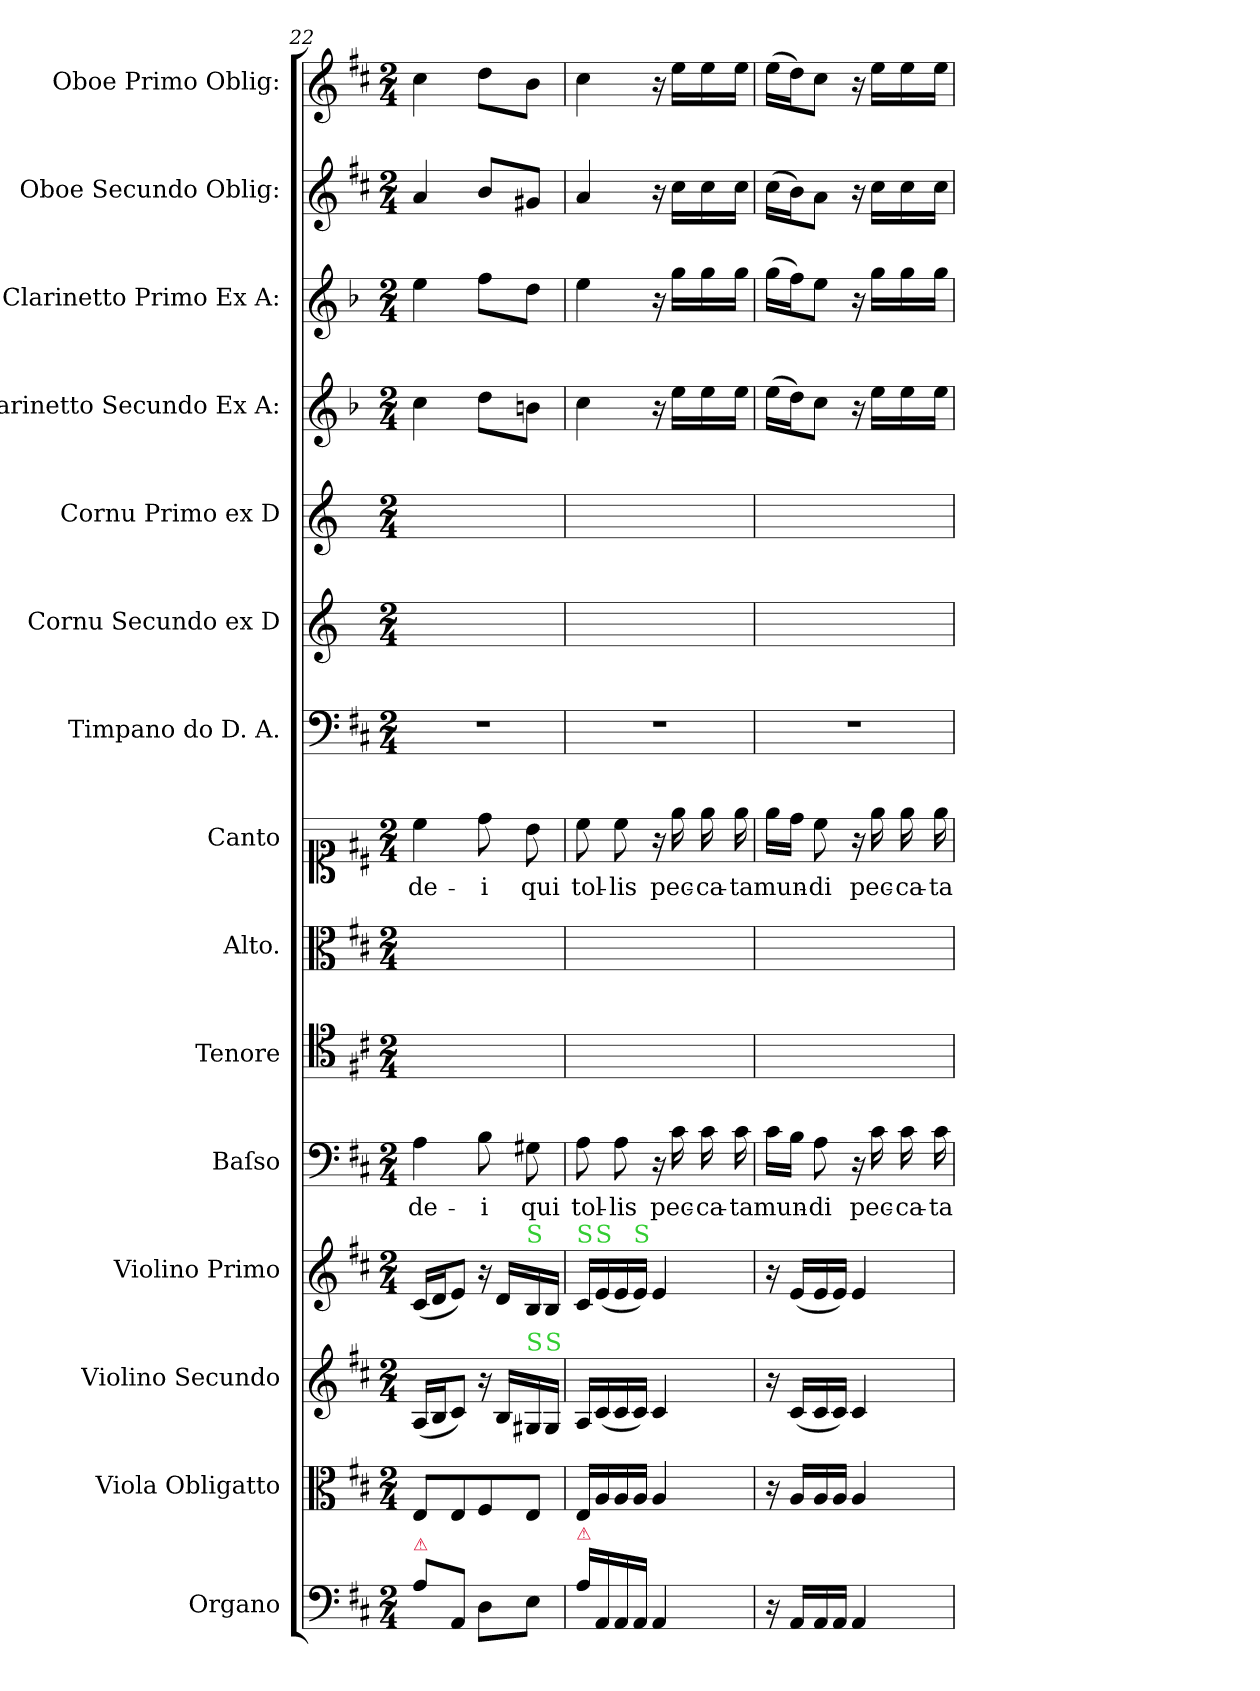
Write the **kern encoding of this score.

**kern	**kern	**kern	**kern	**kern	**text	**kern	**kern	**kern	**text	**kern	**kern	**kern	**kern	**kern	**kern	**kern
*part15	*part14	*part13	*part12	*part11	*part11	*part10	*part9	*part8	*part8	*part7	*part6	*part5	*part4	*part3	*part2	*part1
*staff15	*staff14	*staff13	*staff12	*staff11	*staff11	*staff10	*staff9	*staff8	*staff8	*staff7	*staff6	*staff5	*staff4	*staff3	*staff2	*staff1
*I"Organo	*I"Viola Obligatto	*I"Violino Secundo	*I"Violino Primo	*I"Baſso	*	*I"Tenore	*I"Alto.	*I"Canto	*	*I"Timpano do D. A.	*I"Cornu Secundo ex D	*I"Cornu Primo ex D	*I"Clarinetto Secundo Ex A:	*I"Clarinetto Primo Ex A:	*I"Oboe Secundo Oblig:	*I"Oboe Primo Oblig:
*I'org	*I'vla	*I'vl 2	*I'vl 1	*I'B	*	*I'T	*I'A	*	*	*I'timp	*	*	*I'cl 2 in A	*I'cl 1 in A	*I'ob 2	*I'ob 1
*clefF4	*clefC3	*clefG2	*clefG2	*clefF4	*	*clefC4	*clefC3	*clefC1	*	*clefF4	*clefG2	*clefG2	*clefG2	*clefG2	*clefG2	*clefG2
*	*	*	*	*	*	*	*	*	*	*	*ITrd6c10	*ITrd6c10	*ITrd2c3	*ITrd2c3	*	*
*k[f#c#]	*k[f#c#]	*k[f#c#]	*k[f#c#]	*k[f#c#]	*	*k[f#c#]	*k[f#c#]	*k[f#c#]	*	*k[f#c#]	*k[f#c#]	*k[f#c#]	*k[f#c#]	*k[f#c#]	*k[f#c#]	*k[f#c#]
*D:	*D:	*D:	*D:	*D:	*	*D:	*D:	*D:	*	*D:	*D:	*D:	*D:	*D:	*D:	*D:
*M2/4	*M2/4	*M2/4	*M2/4	*M2/4	*	*M2/4	*M2/4	*M2/4	*	*M2/4	*M2/4	*M2/4	*M2/4	*M2/4	*M2/4	*M2/4
=22	=22	=22	=22	=22	=22	=22	=22	=22	=22	=22	=22	=22	=22	=22	=22	=22
!LO:TX:a:color=crimson:t=⚠	!	!	!	!	!	!	!	!	!	!	!	!	!	!	!	!
8A\L	8E/L	(16A/LL	(16c#/LL	4A\	de-	2ryy	2ryy	4cc#\	de-	2r	2ryy	2ryy	4a\	4cc#\	4a/	4cc#\
.	.	16B/J	16d/J	.	.	.	.	.	.	.	.	.	.	.	.	.
8AA/J	8E/	8c#/J)	8e/J)	.	.	.	.	.	.	.	.	.	.	.	.	.
8D\L	8F#/	16r	16r	8B\	-i	.	.	8dd\	-i	.	.	.	8b\L	8dd\L	8b/L	8dd\L
.	.	16B/LL	16d/LL	.	.	.	.	.	.	.	.	.	.	.	.	.
!	!	!	!LO:TX:a:color=limegreen:t=S	!	!	!	!	!	!	!	!	!	!	!	!	!
!	!	!LO:TX:a:color=limegreen:t=S	!	!	!	!	!	!	!	!	!	!	!	!	!	!
8E\J	8E/J	16G#X	16B/	8G#X\	qui	.	.	8b\	qui	.	.	.	8g#X\J	8b\J	8g#X/J	8b\J
!	!	!LO:TX:a:color=limegreen:t=S	!	!	!	!	!	!	!	!	!	!	!	!	!	!
.	.	16G#/JJ	16B/JJ	.	.	.	.	.	.	.	.	.	.	.	.	.
=23	=23	=23	=23	=23	=23	=23	=23	=23	=23	=23	=23	=23	=23	=23	=23	=23
!	!	!	!LO:TX:a:color=limegreen:t=S	!	!	!	!	!	!	!	!	!	!	!	!	!
!LO:TX:a:color=crimson:t=⚠	!	!	!	!	!	!	!	!	!	!	!	!	!	!	!	!
16A\LL	16E/LL	16A/LL	16c#/LL	8A\	tol-	2ryy	2ryy	8cc#\	tol-	2r	2ryy	2ryy	4a\	4cc#\	4a/	4cc#\
!	!	!	!LO:TX:a:color=limegreen:t=S	!	!	!	!	!	!	!	!	!	!	!	!	!
16AA/	16A/	(16c#/	(16e/	.	.	.	.	.	.	.	.	.	.	.	.	.
16AA/	16A/	16c#/	16e/	8A\	-lis	.	.	8cc#\	-lis	.	.	.	.	.	.	.
!	!	!	!LO:TX:a:color=limegreen:t=S	!	!	!	!	!	!	!	!	!	!	!	!	!
16AA/JJ	16A/JJ	16c#/JJ)	16e/JJ)	.	.	.	.	.	.	.	.	.	.	.	.	.
4AA/	4A/	4c#/	4e/	16r	.	.	.	16r	.	.	.	.	16r	16r	16r	16r
.	.	.	.	16c#\	pec-	.	.	16ee\	pec-	.	.	.	16cc#\LL	16ee\LL	16cc#\LL	16ee\LL
.	.	.	.	16c#\	-ca-	.	.	16ee\	-ca-	.	.	.	16cc#\	16ee\	16cc#\	16ee\
.	.	.	.	16c#\	-ta	.	.	16ee\	-ta	.	.	.	16cc#\JJ	16ee\JJ	16cc#\JJ	16ee\JJ
=24	=24	=24	=24	=24	=24	=24	=24	=24	=24	=24	=24	=24	=24	=24	=24	=24
16r	16r	16r	16r	16c#\LL	mun-	2ryy	2ryy	16ee\LL	mun-	2r	2ryy	2ryy	(16cc#\LL	(16ee\LL	(16cc#\LL	(16ee\LL
16AA/LL	16A/LL	(16c#/LL	(16e/LL	16B\JJ	.	.	.	16dd\JJ	.	.	.	.	16b\J)	16dd\J)	16b\J)	16dd\J)
16AA/	16A/	16c#/	16e/	8A\	-di	.	.	8cc#\	-di	.	.	.	8a\J	8cc#\J	8a\J	8cc#\J
16AA/JJ	16A/JJ	16c#/JJ)	16e/JJ)	.	.	.	.	.	.	.	.	.	.	.	.	.
4AA/	4A/	4c#/	4e/	16r	.	.	.	16r	.	.	.	.	16r	16r	16r	16r
!	!	!	!	!	!LO:LY:i	!	!	!	!	!	!	!	!	!	!	!
.	.	.	.	16c#\	pec-	.	.	16ee\	pec-	.	.	.	16cc#\LL	16ee\LL	16cc#\LL	16ee\LL
!	!	!	!	!	!LO:LY:i	!	!	!	!	!	!	!	!	!	!	!
.	.	.	.	16c#\	-ca-	.	.	16ee\	-ca-	.	.	.	16cc#\	16ee\	16cc#\	16ee\
!	!	!	!	!	!LO:LY:i	!	!	!	!	!	!	!	!	!	!	!
.	.	.	.	16c#\	-ta	.	.	16ee\	-ta	.	.	.	16cc#\JJ	16ee\JJ	16cc#\JJ	16ee\JJ
=	=	=	=	=	=	=	=	=	=	=	=	=	=	=	=	=
*-	*-	*-	*-	*-	*-	*-	*-	*-	*-	*-	*-	*-	*-	*-	*-	*-
